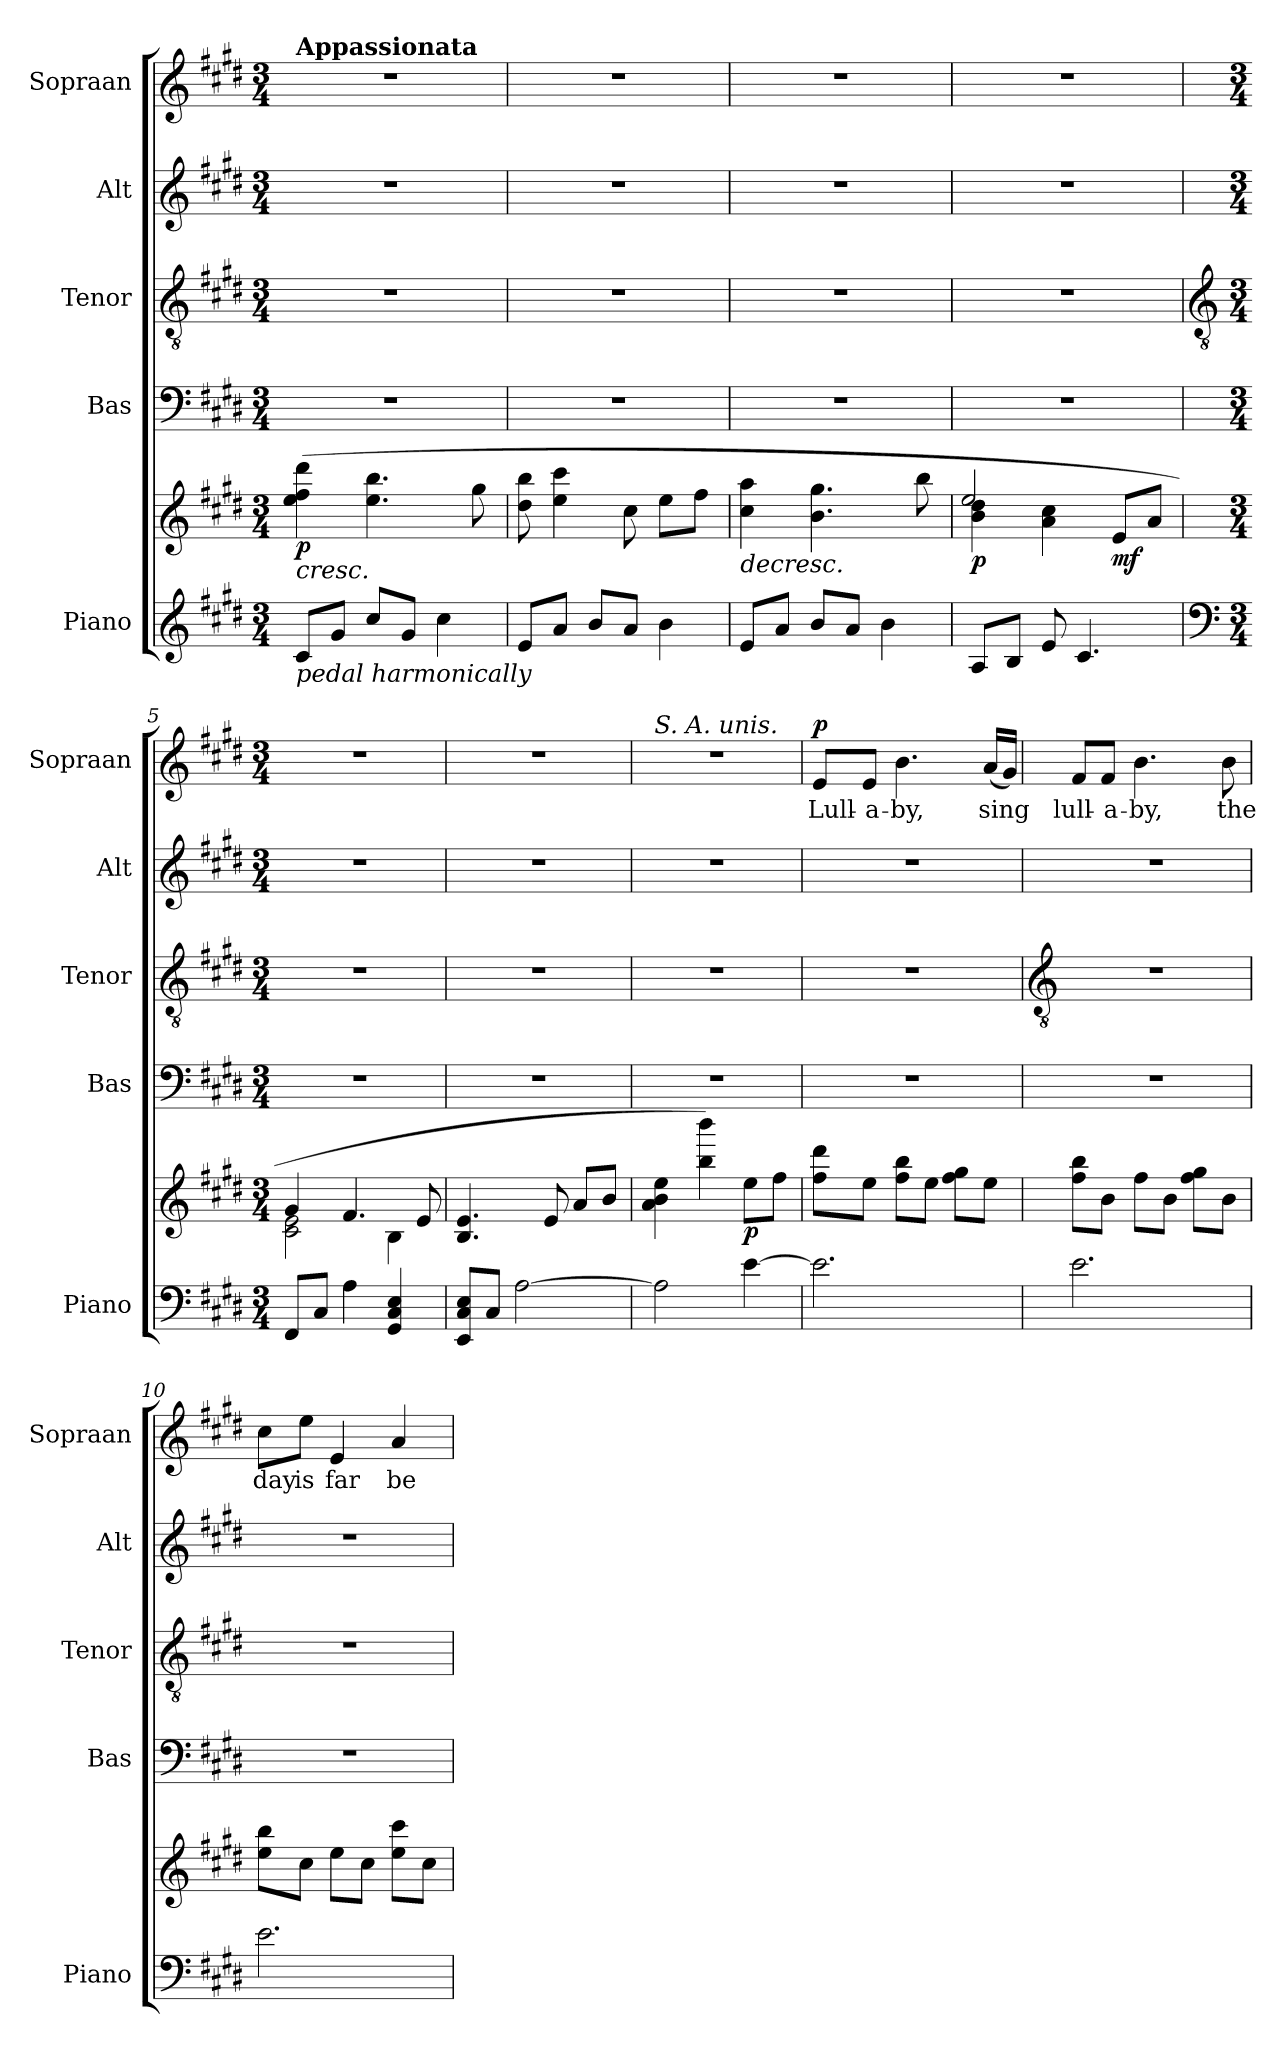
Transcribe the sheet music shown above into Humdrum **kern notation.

**kern	**kern	**dynam	**kern	**kern	**kern	**kern	**text	**dynam
*part5	*part5	*part5	*part4	*part3	*part2	*part1	*part1	*part1
*staff6	*staff5	*staff5/6	*staff4	*staff3	*staff2	*staff1	*staff1	*staff1
*I"Piano	*	*	*I"Bas	*I"Tenor	*I"Alt	*I"Sopraan	*	*
*I'Piano	*	*	*I'Bas	*I'Tenor	*I'Alt	*I'Sopraan	*	*
*clefG2	*clefG2	*	*clefF4	*clefGv2	*clefG2	*clefG2	*	*
*k[f#c#g#d#]	*k[f#c#g#d#]	*	*k[f#c#g#d#]	*k[f#c#g#d#]	*k[f#c#g#d#]	*k[f#c#g#d#]	*	*
*E:	*E:	*	*E:	*E:	*E:	*E:	*	*
*M3/4	*M3/4	*	*M3/4	*M3/4	*M3/4	*M3/4	*	*
*MM80	*MM80	*	*MM80	*MM80	*MM80	*MM80	*	*
=1	=1	=1	=1	=1	=1	=1	=1	=1
!	!	!	!	!	!	!LO:TX:a:B:t=Appassionata	!	!
!LO:TX:b:i:t=pedal harmonically	!	!	!	!	!	!	!	!
!	!	!LO:HP:b	!LO:N:vis=1	!LO:N:vis=1	!LO:N:vis=1	!LO:N:vis=1	!	!
*	*^	*	*	*	*	*	*	*
!	!	!	!LO:DY:n=1:b	!	!	!	!	!	!
8c#/L	(>4ee\ 4ff#\ 4ddd#\	4ryy	< p	2.r	2.r	2.r	2.r	.	.
8g#/J	.	.	.	.	.	.	.	.	.
8cc#/L	4.ee\ 4.bb\	4ryy	.	.	.	.	.	.	.
8g#/J	.	.	.	.	.	.	.	.	.
4cc#\	.	4ryy	.	.	.	.	.	.	.
.	8gg#\	.	.	.	.	.	.	.	.
=2	=2	=2	=2	=2	=2	=2	=2	=2	=2
!	!	!	!	!LO:N:vis=1	!LO:N:vis=1	!LO:N:vis=1	!LO:N:vis=1	!	!
8e/L	8dd#\ 8bb\	4ryy	.	2.r	2.r	2.r	2.r	.	.
8a/J	4ee\ 4ccc#\	.	.	.	.	.	.	.	.
8b/L	.	4ryy	.	.	.	.	.	.	.
8a/J	8cc#\	.	.	.	.	.	.	.	.
4b\	8ee\L	4ryy	.	.	.	.	.	.	.
.	8ff#\J	.	.	.	.	.	.	.	.
=3	=3	=3	=3	=3	=3	=3	=3	=3	=3
!	!	!	!LO:HP:b	!LO:N:vis=1	!LO:N:vis=1	!LO:N:vis=1	!LO:N:vis=1	!	!
8e/L	4cc#\ 4aa\	4ryy	>	2.r	2.r	2.r	2.r	.	.
8a/J	.	.	.	.	.	.	.	.	.
8b/L	4.b\ 4.gg#\	4ryy	.	.	.	.	.	.	.
8a/J	.	.	.	.	.	.	.	.	.
4b\	.	4ryy	.	.	.	.	.	.	.
.	8bb\	.	.	.	.	.	.	.	.
*	*v	*v	*	*	*	*	*	*	*
.	.	[	.	.	.	.	.	.
=4	=4	=4	=4	=4	=4	=4	=4	=4
*	*^	*	*	*	*	*	*	*
!	!	!	!LO:DY:b	!LO:N:vis=1	!LO:N:vis=1	!LO:N:vis=1	!LO:N:vis=1	!	!
8A/L	4b\ 4dd#\	2ee/	p	2.r	2.r	2.r	2.r	.	.
8B/J	.	.	.	.	.	.	.	.	.
8e/	4a\ 4cc#\	.	.	.	.	.	.	.	.
4.c#/	.	.	.	.	.	.	.	.	.
!	!	!	!LO:DY:b	!	!	!	!	!	!
.	8e/L	4ryy	mf	.	.	.	.	.	.
.	8a/J	.	.	.	.	.	.	.	.
!!LO:LB:g=z
=5	=5	=5	=5	=5	=5	=5	=5	=5	=5
*clefF4	*	*	*	*	*clefGv2	*	*	*	*
*M3/4	*M3/4	*	*	*M3/4	*M3/4	*M3/4	*M3/4	*	*
!	!	!	!	!LO:N:vis=1	!LO:N:vis=1	!LO:N:vis=1	!LO:N:vis=1	!	!
8FF#/L	4g#/	2c#\ 2e\	.	2.r	2.r	2.r	2.r	.	.
8C#/J	.	.	.	.	.	.	.	.	.
4A\	4.f#/	.	.	.	.	.	.	.	.
4GG#/ 4C#/ 4E/	.	4B\	.	.	.	.	.	.	.
.	8e/	.	.	.	.	.	.	.	.
=6	=6	=6	=6	=6	=6	=6	=6	=6	=6
!	!	!	!	!LO:N:vis=1	!LO:N:vis=1	!LO:N:vis=1	!LO:N:vis=1	!	!
8EE/ 8C#/ 8E/L	4.B/ 4.e/	4ryy	.	2.r	2.r	2.r	2.r	.	.
8C#/J	.	.	.	.	.	.	.	.	.
[2A\	.	4ryy	.	.	.	.	.	.	.
.	8e/	.	.	.	.	.	.	.	.
.	8a/L	4ryy	.	.	.	.	.	.	.
.	8b/J	.	.	.	.	.	.	.	.
=7	=7	=7	=7	=7	=7	=7	=7	=7	=7
!	!	!	!	!	!	!	!LO:TX:a:i:t=S. A. unis.	!	!
!	!	!	!	!LO:N:vis=1	!LO:N:vis=1	!LO:N:vis=1	!LO:N:vis=1	!	!
2A\]	4a\ 4b\ 4ee\	4ryy	.	2.r	2.r	2.r	2.r	.	.
.	4bb\ 4bbb\)	4ryy	]	.	.	.	.	.	.
!	!	!	!LO:DY:b	!	!	!	!	!	!
[4e\	8ee\L	4ryy	p	.	.	.	.	.	.
.	8ff#\J	.	.	.	.	.	.	.	.
=8	=8	=8	=8	=8	=8	=8	=8	=8	=8
!	!	!	!	!LO:N:vis=1	!LO:N:vis=1	!LO:N:vis=1	!	!LO:LY:b	!LO:DY:a
2.e\]	8ff#\ 8ddd#\L	4ryy	.	2.r	2.r	2.r	8e/L	Lull-	p
!	!	!	!	!	!	!	!	!LO:LY:b	!
.	8ee\J	.	.	.	.	.	8e/J	-a-	.
!	!	!	!	!	!	!	!	!LO:LY:b	!
.	8ff#\ 8bb\L	4ryy	.	.	.	.	4.b\	-by,	.
.	8ee\J	.	.	.	.	.	.	.	.
.	8ff#\ 8gg#\L	4ryy	.	.	.	.	.	.	.
!	!	!	!	!	!	!	!	!LO:LY:b	!
.	8ee\J	.	.	.	.	.	(<16a/LL	sing	.
.	.	.	.	.	.	.	16g#/JJ)	.	.
*	*v	*v	*	*	*	*	*	*	*
!!LO:LB:g=z
=9	=9	=9	=9	=9	=9	=9	=9	=9
*	*	*	*	*clefGv2	*	*	*	*
!	!	!	!LO:N:vis=1	!LO:N:vis=1	!LO:N:vis=1	!	!LO:LY:b	!
2.e\	8ff#\ 8bb\L	.	2.r	2.r	2.r	8f#/L	lull-	.
!	!	!	!	!	!	!	!LO:LY:b	!
.	8b\J	.	.	.	.	8f#/J	-a-	.
!	!	!	!	!	!	!	!LO:LY:b	!
.	8ff#\L	.	.	.	.	4.b\	-by,	.
.	8b\J	.	.	.	.	.	.	.
.	8ff#\ 8gg#\L	.	.	.	.	.	.	.
!	!	!	!	!	!	!	!LO:LY:b	!
.	8b\J	.	.	.	.	8b\	the	.
=10	=10	=10	=10	=10	=10	=10	=10	=10
!	!	!	!LO:N:vis=1	!LO:N:vis=1	!LO:N:vis=1	!	!LO:LY:b	!
2.e\	8ee\ 8bb\L	.	2.r	2.r	2.r	8cc#\L	day	.
!	!	!	!	!	!	!	!LO:LY:b	!
.	8cc#\J	.	.	.	.	8ee\J	is	.
!	!	!	!	!	!	!	!LO:LY:b	!
.	8ee\L	.	.	.	.	4e/	far	.
.	8cc#\J	.	.	.	.	.	.	.
!	!	!	!	!	!	!	!LO:LY:b	!
.	8ee\ 8ccc#\L	.	.	.	.	4a/	be-	.
.	8cc#\J	.	.	.	.	.	.	.
=	=	=	=	=	=	=	=	=
*-	*-	*-	*-	*-	*-	*-	*-	*-
